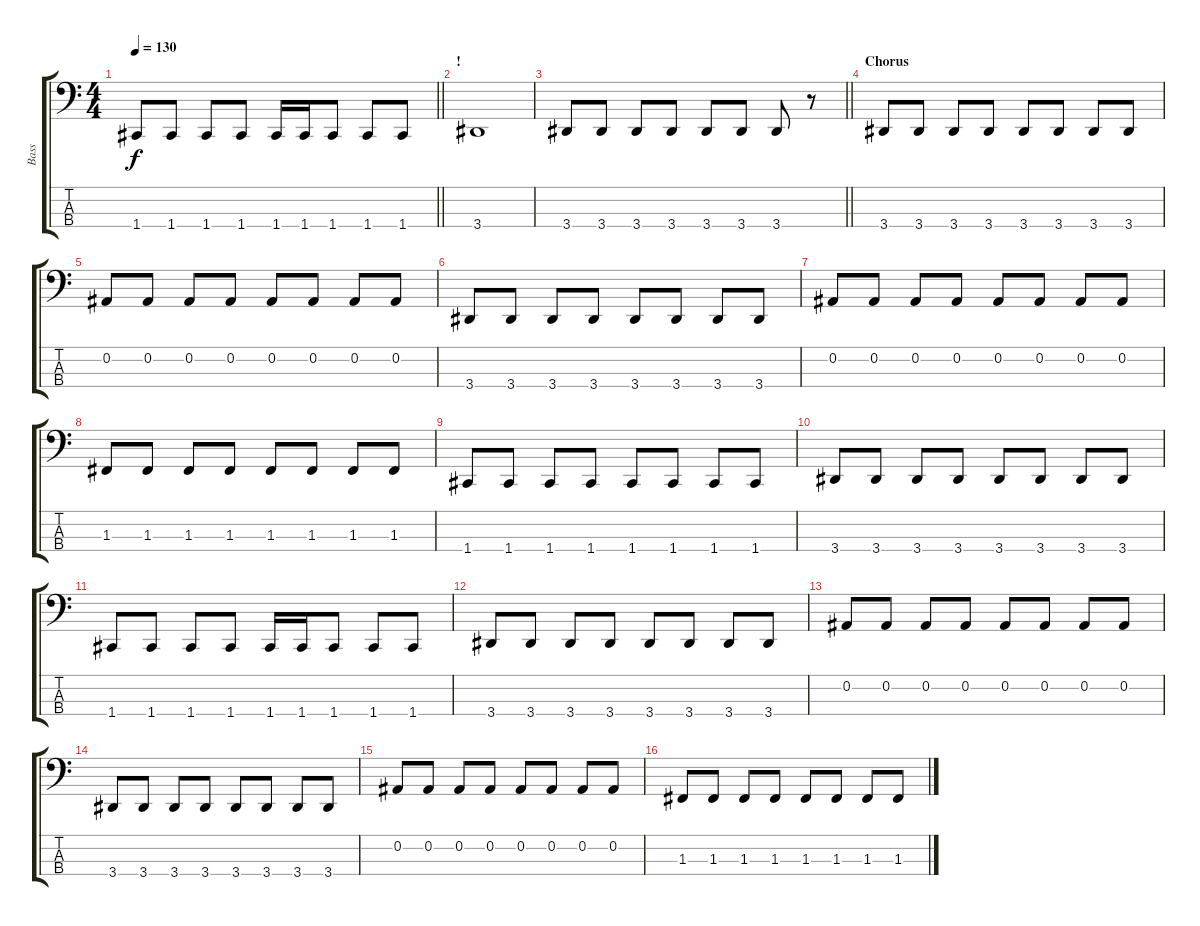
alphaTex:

\track ("Bass" "Bass") {instrument electricbasspick}
\staff {score tabs}
\tuning (Eb2 Bb1 F1 C1) {hide}
\ts (4 4)
\tempo 130
\clef f4
\barLineRight lightlight
\ks c
1.4.8{dy f} 1.4.8 1.4.8 1.4.8 1.4.16 1.4.16 1.4.8 1.4.8 1.4.8 |
\section ("" "!")
3.4.1 |
\barLineRight lightlight
3.4.8 3.4.8 3.4.8 3.4.8 3.4.8 3.4.8 3.4.8 r.8 |
\section ("" "Chorus")
3.4.8 3.4.8 3.4.8 3.4.8 3.4.8 3.4.8 3.4.8 3.4.8 |
0.2.8 0.2.8 0.2.8 0.2.8 0.2.8 0.2.8 0.2.8 0.2.8 |
3.4.8 3.4.8 3.4.8 3.4.8 3.4.8 3.4.8 3.4.8 3.4.8 |
0.2.8 0.2.8 0.2.8 0.2.8 0.2.8 0.2.8 0.2.8 0.2.8 |
1.3.8 1.3.8 1.3.8 1.3.8 1.3.8 1.3.8 1.3.8 1.3.8 |
1.4.8 1.4.8 1.4.8 1.4.8 1.4.8 1.4.8 1.4.8 1.4.8 |
3.4.8 3.4.8 3.4.8 3.4.8 3.4.8 3.4.8 3.4.8 3.4.8 |
1.4.8 1.4.8 1.4.8 1.4.8 1.4.16 1.4.16 1.4.8 1.4.8 1.4.8 |
3.4.8 3.4.8 3.4.8 3.4.8 3.4.8 3.4.8 3.4.8 3.4.8 |
0.2.8 0.2.8 0.2.8 0.2.8 0.2.8 0.2.8 0.2.8 0.2.8 |
3.4.8 3.4.8 3.4.8 3.4.8 3.4.8 3.4.8 3.4.8 3.4.8 |
0.2.8 0.2.8 0.2.8 0.2.8 0.2.8 0.2.8 0.2.8 0.2.8 |
1.3.8 1.3.8 1.3.8 1.3.8 1.3.8 1.3.8 1.3.8 1.3.8
